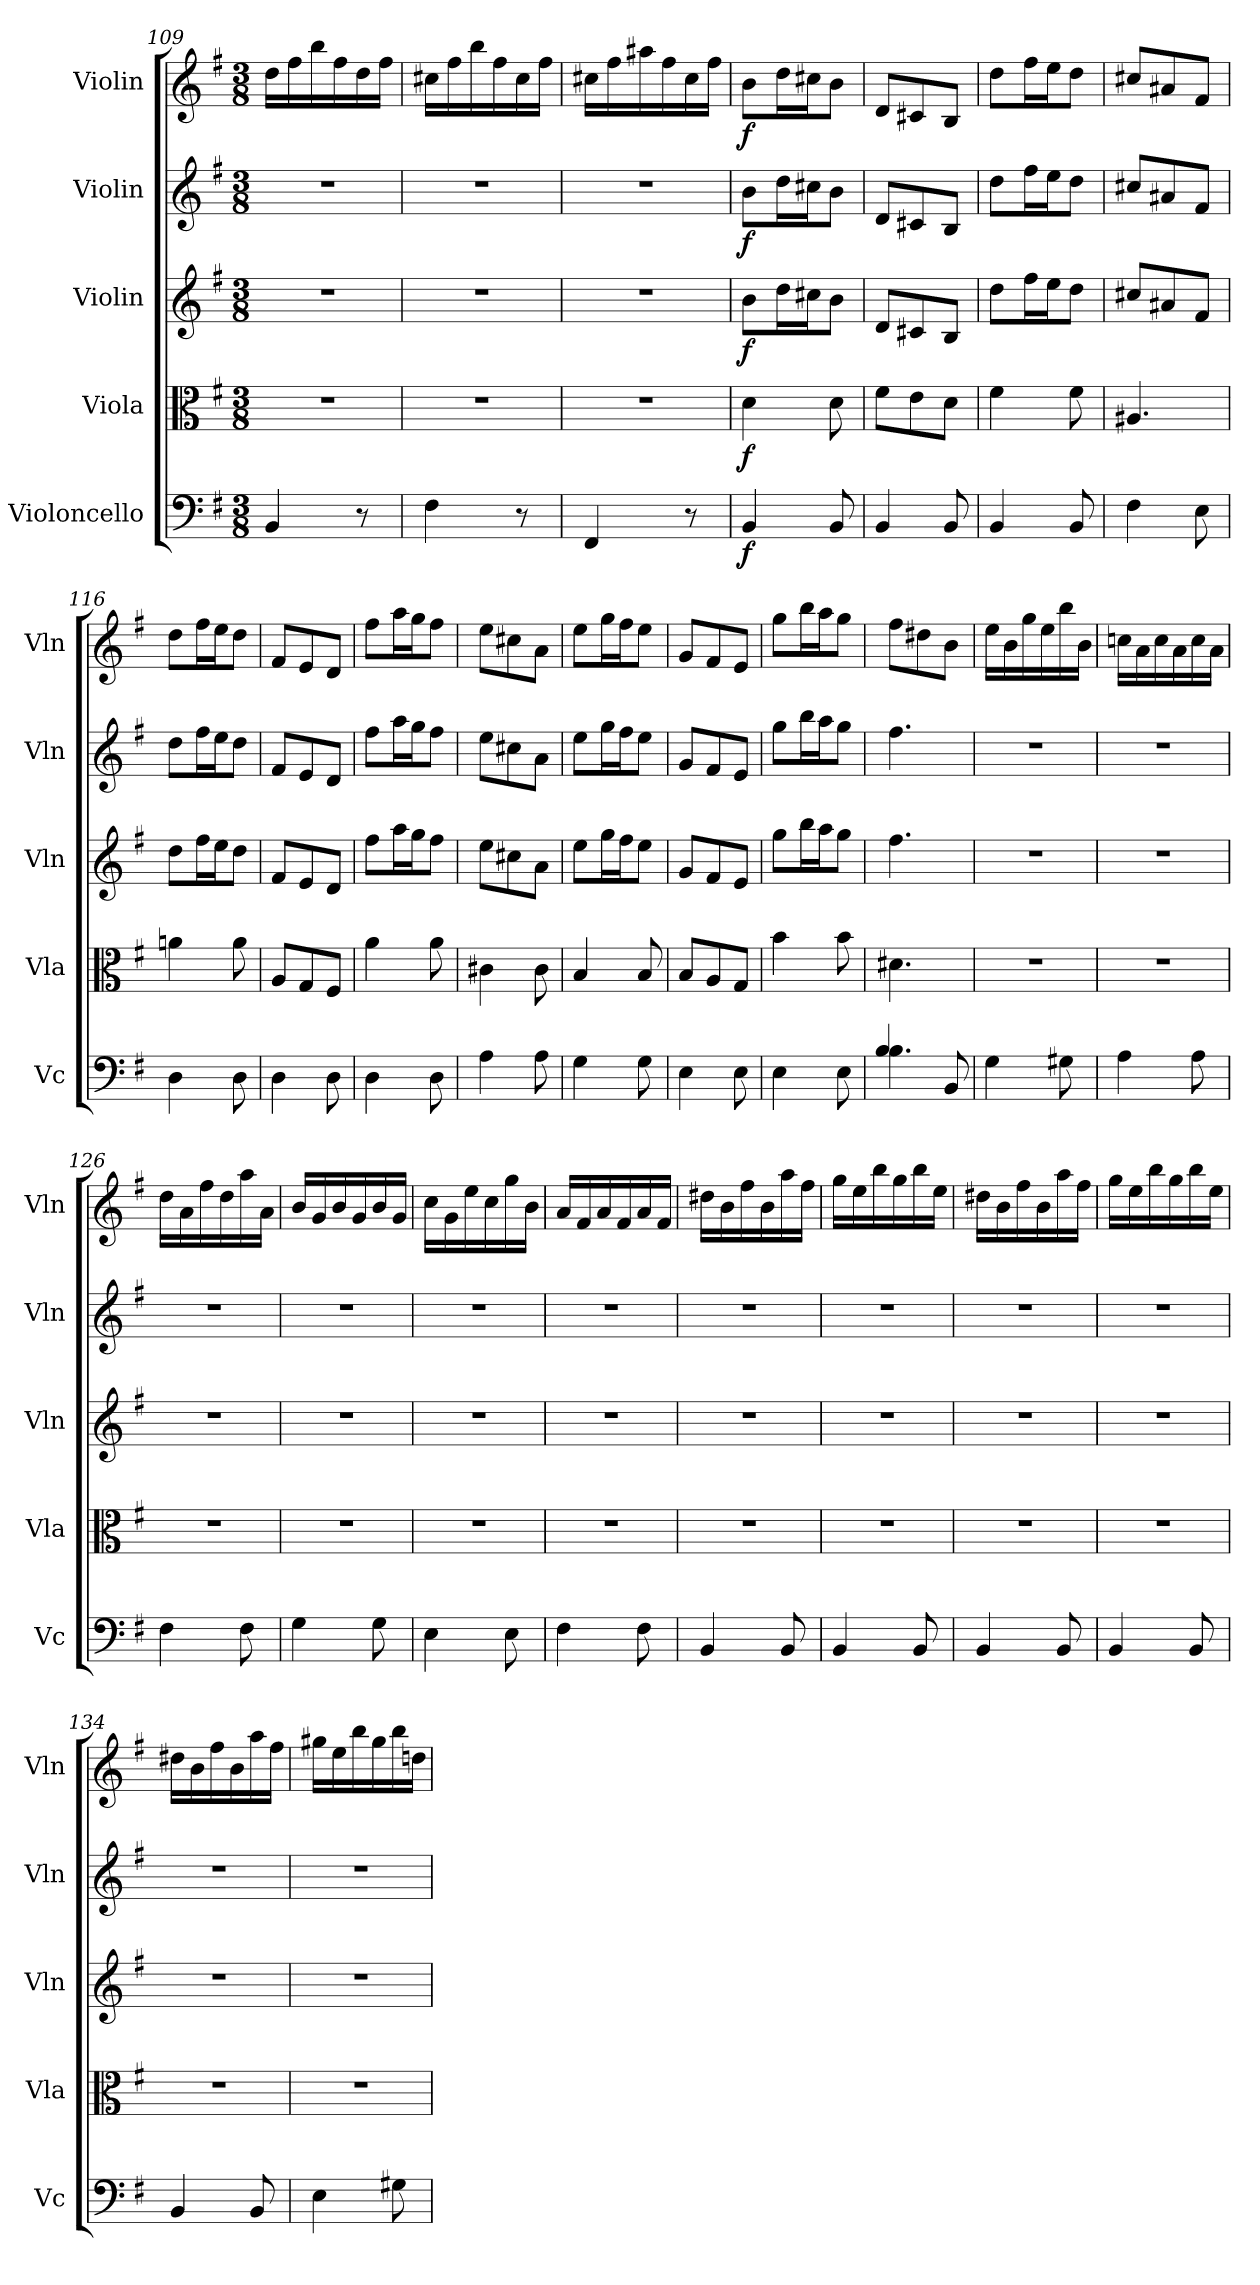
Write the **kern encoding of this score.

**kern	**dynam	**kern	**dynam	**kern	**dynam	**kern	**dynam	**kern	**dynam
*part5	*part5	*part4	*part4	*part3	*part3	*part2	*part2	*part1	*part1
*staff5	*staff5	*staff4	*staff4	*staff3	*staff3	*staff2	*staff2	*staff1	*staff1
*I"Violoncello	*	*I"Viola	*	*I"Violin	*	*I"Violin	*	*I"Violin	*
*I'Vc	*	*I'Vla	*	*I'Vln	*	*I'Vln	*	*I'Vln	*
*clefF4	*	*clefC3	*	*clefG2	*	*clefG2	*	*clefG2	*
*k[f#]	*	*k[f#]	*	*k[f#]	*	*k[f#]	*	*k[f#]	*
*M3/8	*	*M3/8	*	*M3/8	*	*M3/8	*	*M3/8	*
=109	=109	=109	=109	=109	=109	=109	=109	=109	=109
4BB/	.	4.r	.	4.r	.	4.r	.	16dd\LL	.
.	.	.	.	.	.	.	.	16ff#\	.
.	.	.	.	.	.	.	.	16bb\	.
.	.	.	.	.	.	.	.	16ff#\	.
8r	.	.	.	.	.	.	.	16dd\	.
.	.	.	.	.	.	.	.	16ff#\JJ	.
=110	=110	=110	=110	=110	=110	=110	=110	=110	=110
4F#\	.	4.r	.	4.r	.	4.r	.	16cc#X\LL	.
.	.	.	.	.	.	.	.	16ff#\	.
.	.	.	.	.	.	.	.	16bb\	.
.	.	.	.	.	.	.	.	16ff#\	.
8r	.	.	.	.	.	.	.	16cc#\	.
.	.	.	.	.	.	.	.	16ff#\JJ	.
=111	=111	=111	=111	=111	=111	=111	=111	=111	=111
4FF#/	.	4.r	.	4.r	.	4.r	.	16cc#X\LL	.
.	.	.	.	.	.	.	.	16ff#\	.
.	.	.	.	.	.	.	.	16aa#X\	.
.	.	.	.	.	.	.	.	16ff#\	.
8r	.	.	.	.	.	.	.	16cc#\	.
.	.	.	.	.	.	.	.	16ff#\JJ	.
=112	=112	=112	=112	=112	=112	=112	=112	=112	=112
4BB/	f	4d\	f	8b\L	f	8b\L	f	8b\L	f
.	.	.	.	16dd\L	.	16dd\L	.	16dd\L	.
.	.	.	.	16cc#X\J	.	16cc#X\J	.	16cc#X\J	.
8BB/	.	8d\	.	8b\J	.	8b\J	.	8b\J	.
=113	=113	=113	=113	=113	=113	=113	=113	=113	=113
4BB/	.	8f#\L	.	8d/L	.	8d/L	.	8d/L	.
.	.	8e\	.	8c#X/	.	8c#X/	.	8c#X/	.
8BB/	.	8d\J	.	8B/J	.	8B/J	.	8B/J	.
=114	=114	=114	=114	=114	=114	=114	=114	=114	=114
4BB/	.	4f#\	.	8dd\L	.	8dd\L	.	8dd\L	.
.	.	.	.	16ff#\L	.	16ff#\L	.	16ff#\L	.
.	.	.	.	16ee\J	.	16ee\J	.	16ee\J	.
8BB/	.	8f#\	.	8dd\J	.	8dd\J	.	8dd\J	.
=115	=115	=115	=115	=115	=115	=115	=115	=115	=115
4F#\	.	4.A#X/	.	8cc#X/L	.	8cc#X/L	.	8cc#X/L	.
.	.	.	.	8a#X/	.	8a#X/	.	8a#X/	.
8E\	.	.	.	8f#/J	.	8f#/J	.	8f#/J	.
=116	=116	=116	=116	=116	=116	=116	=116	=116	=116
4D\	.	4an\	.	8dd\L	.	8dd\L	.	8dd\L	.
.	.	.	.	16ff#\L	.	16ff#\L	.	16ff#\L	.
.	.	.	.	16ee\J	.	16ee\J	.	16ee\J	.
8D\	.	8a\	.	8dd\J	.	8dd\J	.	8dd\J	.
=117	=117	=117	=117	=117	=117	=117	=117	=117	=117
4D\	.	8A/L	.	8f#/L	.	8f#/L	.	8f#/L	.
.	.	8G/	.	8e/	.	8e/	.	8e/	.
8D\	.	8F#/J	.	8d/J	.	8d/J	.	8d/J	.
=118	=118	=118	=118	=118	=118	=118	=118	=118	=118
4D\	.	4a\	.	8ff#\L	.	8ff#\L	.	8ff#\L	.
.	.	.	.	16aa\L	.	16aa\L	.	16aa\L	.
.	.	.	.	16gg\J	.	16gg\J	.	16gg\J	.
8D\	.	8a\	.	8ff#\J	.	8ff#\J	.	8ff#\J	.
=119	=119	=119	=119	=119	=119	=119	=119	=119	=119
4A\	.	4c#X\	.	8ee\L	.	8ee\L	.	8ee\L	.
.	.	.	.	8cc#X\	.	8cc#X\	.	8cc#X\	.
8A\	.	8c#\	.	8a\J	.	8a\J	.	8a\J	.
=120	=120	=120	=120	=120	=120	=120	=120	=120	=120
4G\	.	4B/	.	8ee\L	.	8ee\L	.	8ee\L	.
.	.	.	.	16gg\L	.	16gg\L	.	16gg\L	.
.	.	.	.	16ff#\J	.	16ff#\J	.	16ff#\J	.
8G\	.	8B/	.	8ee\J	.	8ee\J	.	8ee\J	.
=121	=121	=121	=121	=121	=121	=121	=121	=121	=121
4E\	.	8B/L	.	8g/L	.	8g/L	.	8g/L	.
.	.	8A/	.	8f#/	.	8f#/	.	8f#/	.
8E\	.	8G/J	.	8e/J	.	8e/J	.	8e/J	.
=122	=122	=122	=122	=122	=122	=122	=122	=122	=122
4E\	.	4b\	.	8gg\L	.	8gg\L	.	8gg\L	.
.	.	.	.	16bb\L	.	16bb\L	.	16bb\L	.
.	.	.	.	16aa\J	.	16aa\J	.	16aa\J	.
8E\	.	8b\	.	8gg\J	.	8gg\J	.	8gg\J	.
=123	=123	=123	=123	=123	=123	=123	=123	=123	=123
*^	*	*	*	*	*	*	*	*	*
4.B\	4B/	.	4.d#X\	.	4.ff#\	.	4.ff#\	.	8ff#\L	.
.	.	.	.	.	.	.	.	.	8dd#X\	.
.	8BB/	.	.	.	.	.	.	.	8b\J	.
*v	*v	*	*	*	*	*	*	*	*	*
=124	=124	=124	=124	=124	=124	=124	=124	=124	=124
4G\	.	4.r	.	4.r	.	4.r	.	16ee\LL	.
.	.	.	.	.	.	.	.	16b\	.
.	.	.	.	.	.	.	.	16gg\	.
.	.	.	.	.	.	.	.	16ee\	.
8G#X\	.	.	.	.	.	.	.	16bb\	.
.	.	.	.	.	.	.	.	16b\JJ	.
=125	=125	=125	=125	=125	=125	=125	=125	=125	=125
4A\	.	4.r	.	4.r	.	4.r	.	16ccn\LL	.
.	.	.	.	.	.	.	.	16a\	.
.	.	.	.	.	.	.	.	16cc\	.
.	.	.	.	.	.	.	.	16a\	.
8A\	.	.	.	.	.	.	.	16cc\	.
.	.	.	.	.	.	.	.	16a\JJ	.
=126	=126	=126	=126	=126	=126	=126	=126	=126	=126
4F#\	.	4.r	.	4.r	.	4.r	.	16dd\LL	.
.	.	.	.	.	.	.	.	16a\	.
.	.	.	.	.	.	.	.	16ff#\	.
.	.	.	.	.	.	.	.	16dd\	.
8F#\	.	.	.	.	.	.	.	16aa\	.
.	.	.	.	.	.	.	.	16a\JJ	.
=127	=127	=127	=127	=127	=127	=127	=127	=127	=127
4G\	.	4.r	.	4.r	.	4.r	.	16b/LL	.
.	.	.	.	.	.	.	.	16g/	.
.	.	.	.	.	.	.	.	16b/	.
.	.	.	.	.	.	.	.	16g/	.
8G\	.	.	.	.	.	.	.	16b/	.
.	.	.	.	.	.	.	.	16g/JJ	.
=128	=128	=128	=128	=128	=128	=128	=128	=128	=128
4E\	.	4.r	.	4.r	.	4.r	.	16cc\LL	.
.	.	.	.	.	.	.	.	16g\	.
.	.	.	.	.	.	.	.	16ee\	.
.	.	.	.	.	.	.	.	16cc\	.
8E\	.	.	.	.	.	.	.	16gg\	.
.	.	.	.	.	.	.	.	16b\JJ	.
=129	=129	=129	=129	=129	=129	=129	=129	=129	=129
4F#\	.	4.r	.	4.r	.	4.r	.	16a/LL	.
.	.	.	.	.	.	.	.	16f#/	.
.	.	.	.	.	.	.	.	16a/	.
.	.	.	.	.	.	.	.	16f#/	.
8F#\	.	.	.	.	.	.	.	16a/	.
.	.	.	.	.	.	.	.	16f#/JJ	.
=130	=130	=130	=130	=130	=130	=130	=130	=130	=130
4BB/	.	4.r	.	4.r	.	4.r	.	16dd#X\LL	.
.	.	.	.	.	.	.	.	16b\	.
.	.	.	.	.	.	.	.	16ff#\	.
.	.	.	.	.	.	.	.	16b\	.
8BB/	.	.	.	.	.	.	.	16aa\	.
.	.	.	.	.	.	.	.	16ff#\JJ	.
=131	=131	=131	=131	=131	=131	=131	=131	=131	=131
4BB/	.	4.r	.	4.r	.	4.r	.	16gg\LL	.
.	.	.	.	.	.	.	.	16ee\	.
.	.	.	.	.	.	.	.	16bb\	.
.	.	.	.	.	.	.	.	16gg\	.
8BB/	.	.	.	.	.	.	.	16bb\	.
.	.	.	.	.	.	.	.	16ee\JJ	.
=132	=132	=132	=132	=132	=132	=132	=132	=132	=132
4BB/	.	4.r	.	4.r	.	4.r	.	16dd#X\LL	.
.	.	.	.	.	.	.	.	16b\	.
.	.	.	.	.	.	.	.	16ff#\	.
.	.	.	.	.	.	.	.	16b\	.
8BB/	.	.	.	.	.	.	.	16aa\	.
.	.	.	.	.	.	.	.	16ff#\JJ	.
=133	=133	=133	=133	=133	=133	=133	=133	=133	=133
4BB/	.	4.r	.	4.r	.	4.r	.	16gg\LL	.
.	.	.	.	.	.	.	.	16ee\	.
.	.	.	.	.	.	.	.	16bb\	.
.	.	.	.	.	.	.	.	16gg\	.
8BB/	.	.	.	.	.	.	.	16bb\	.
.	.	.	.	.	.	.	.	16ee\JJ	.
=134	=134	=134	=134	=134	=134	=134	=134	=134	=134
4BB/	.	4.r	.	4.r	.	4.r	.	16dd#X\LL	.
.	.	.	.	.	.	.	.	16b\	.
.	.	.	.	.	.	.	.	16ff#\	.
.	.	.	.	.	.	.	.	16b\	.
8BB/	.	.	.	.	.	.	.	16aa\	.
.	.	.	.	.	.	.	.	16ff#\JJ	.
=135	=135	=135	=135	=135	=135	=135	=135	=135	=135
4E\	.	4.r	.	4.r	.	4.r	.	16gg#X\LL	.
.	.	.	.	.	.	.	.	16ee\	.
.	.	.	.	.	.	.	.	16bb\	.
.	.	.	.	.	.	.	.	16gg#\	.
8G#X\	.	.	.	.	.	.	.	16bb\	.
.	.	.	.	.	.	.	.	16ddn\JJ	.
=	=	=	=	=	=	=	=	=	=
*-	*-	*-	*-	*-	*-	*-	*-	*-	*-
